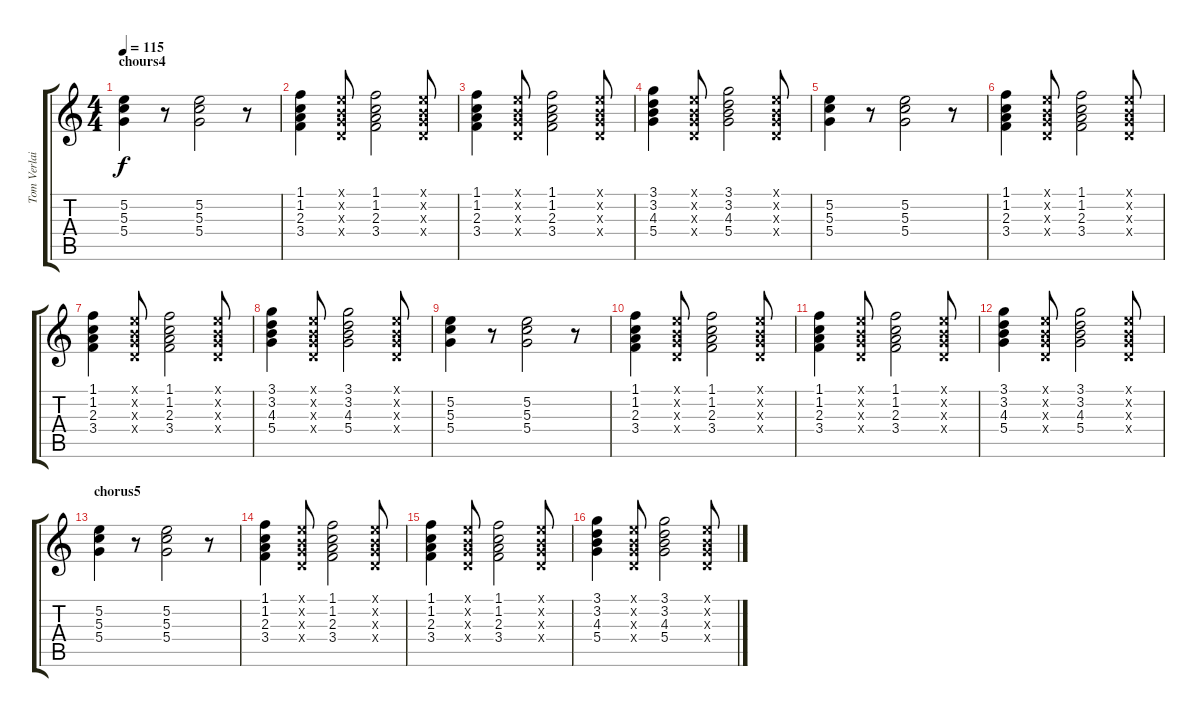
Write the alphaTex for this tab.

\track ("Tom Verlaine" "Tom Verlai") {instrument acousticguitarsteel}
\staff {score tabs}
\tuning (E4 B3 G3 D3 A2 E2) {hide}
\ts (4 4)
\section ("" "chours4")
\tempo 115
\clef g2
\ks c
(5.2 5.3 5.4).4{dy f} r.8 (5.2 5.3 5.4).2 r.8 |
(1.1 1.2 2.3 3.4).4 (0.1{x} 0.2{x} 0.3{x} 0.4{x}).8 (1.1 1.2 2.3 3.4).2 (0.1{x} 0.2{x} 0.3{x} 0.4{x}).8 |
(1.1 1.2 2.3 3.4).4 (0.1{x} 0.2{x} 0.3{x} 0.4{x}).8 (1.1 1.2 2.3 3.4).2 (0.1{x} 0.2{x} 0.3{x} 0.4{x}).8 |
(3.1 3.2 4.3 5.4).4 (0.1{x} 0.2{x} 0.3{x} 0.4{x}).8 (3.1 3.2 4.3 5.4).2 (0.1{x} 0.2{x} 0.3{x} 0.4{x}).8 |
(5.2 5.3 5.4).4 r.8 (5.2 5.3 5.4).2 r.8 |
(1.1 1.2 2.3 3.4).4 (0.1{x} 0.2{x} 0.3{x} 0.4{x}).8 (1.1 1.2 2.3 3.4).2 (0.1{x} 0.2{x} 0.3{x} 0.4{x}).8 |
(1.1 1.2 2.3 3.4).4 (0.1{x} 0.2{x} 0.3{x} 0.4{x}).8 (1.1 1.2 2.3 3.4).2 (0.1{x} 0.2{x} 0.3{x} 0.4{x}).8 |
(3.1 3.2 4.3 5.4).4 (0.1{x} 0.2{x} 0.3{x} 0.4{x}).8 (3.1 3.2 4.3 5.4).2 (0.1{x} 0.2{x} 0.3{x} 0.4{x}).8 |
(5.2 5.3 5.4).4 r.8 (5.2 5.3 5.4).2 r.8 |
(1.1 1.2 2.3 3.4).4 (0.1{x} 0.2{x} 0.3{x} 0.4{x}).8 (1.1 1.2 2.3 3.4).2 (0.1{x} 0.2{x} 0.3{x} 0.4{x}).8 |
(1.1 1.2 2.3 3.4).4 (0.1{x} 0.2{x} 0.3{x} 0.4{x}).8 (1.1 1.2 2.3 3.4).2 (0.1{x} 0.2{x} 0.3{x} 0.4{x}).8 |
(3.1 3.2 4.3 5.4).4 (0.1{x} 0.2{x} 0.3{x} 0.4{x}).8 (3.1 3.2 4.3 5.4).2 (0.1{x} 0.2{x} 0.3{x} 0.4{x}).8 |
\section ("" "chorus5")
(5.2 5.3 5.4).4 r.8 (5.2 5.3 5.4).2 r.8 |
(1.1 1.2 2.3 3.4).4 (0.1{x} 0.2{x} 0.3{x} 0.4{x}).8 (1.1 1.2 2.3 3.4).2 (0.1{x} 0.2{x} 0.3{x} 0.4{x}).8 |
(1.1 1.2 2.3 3.4).4 (0.1{x} 0.2{x} 0.3{x} 0.4{x}).8 (1.1 1.2 2.3 3.4).2 (0.1{x} 0.2{x} 0.3{x} 0.4{x}).8 |
(3.1 3.2 4.3 5.4).4 (0.1{x} 0.2{x} 0.3{x} 0.4{x}).8 (3.1 3.2 4.3 5.4).2 (0.1{x} 0.2{x} 0.3{x} 0.4{x}).8
